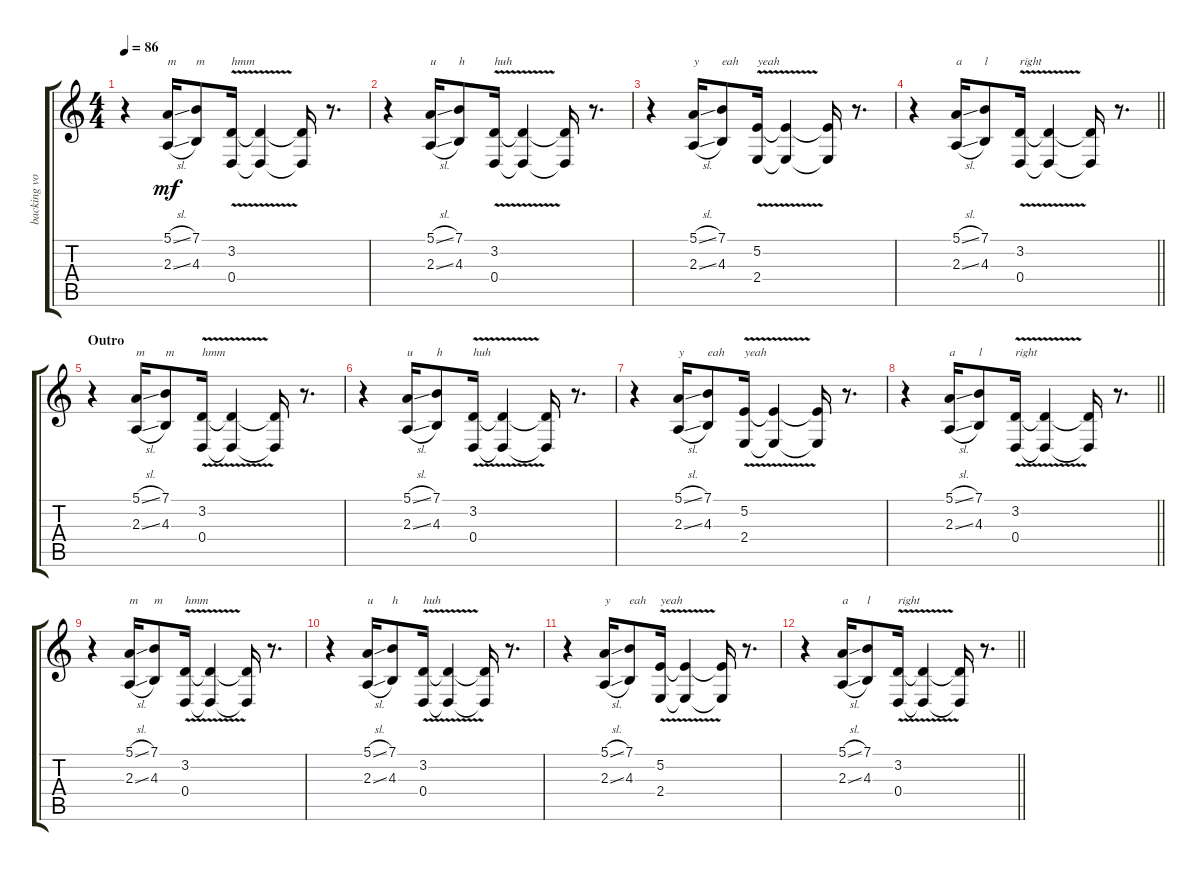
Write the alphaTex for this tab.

\track ("backing vocals" "backing vo") {instrument pad4choir}
\staff {score tabs}
\tuning (E4 B3 G3 D3 A2 E2) {hide}
\ts (4 4)
\tempo 86
\clef g2
\ks c
r.4{dy mf} (5.1{sl} 2.3{sl}).16{txt "m" volume 14 instrument synthvoice} (7.1 4.3).8{txt "m"} (3.2{v} 0.4{v}).16{txt "hmm" instrument voiceoohs} (3.2{t} 0.4{t}).4 (3.2{t} 0.4{t}).16 r.8{d} |
r.4 (5.1{sl} 2.3{sl}).16{txt "u" volume 11 instrument choiraahs} (7.1 4.3).8{txt "h"} (3.2{v} 0.4{v}).16{txt "huh"} (3.2{t} 0.4{t}).4 (3.2{t} 0.4{t}).16 r.8{d} |
r.4 (5.1{sl} 2.3{sl}).16{txt "y" volume 13 instrument synthvoice} (7.1 4.3).8{txt "eah"} (5.2{v} 2.4{v}).16{txt "yeah"} (5.2{t} 2.4{t}).4 (5.2{t} 2.4{t}).16 r.8{d} |
\barLineRight lightlight
r.4 (5.1{sl} 2.3{sl}).16{txt "a" instrument choiraahs} (7.1 4.3).8{txt "l"} (3.2{v} 0.4{v}).16{txt "right"} (3.2{t} 0.4{t}).4 (3.2{t} 0.4{t}).16 r.8{d} |
\section ("" "Outro")
r.4 (5.1{sl} 2.3{sl}).16{txt "m" volume 14 instrument synthvoice} (7.1 4.3).8{txt "m"} (3.2{v} 0.4{v}).16{txt "hmm" instrument voiceoohs} (3.2{t} 0.4{t}).4 (3.2{t} 0.4{t}).16 r.8{d} |
r.4 (5.1{sl} 2.3{sl}).16{txt "u" volume 11 instrument choiraahs} (7.1 4.3).8{txt "h"} (3.2{v} 0.4{v}).16{txt "huh"} (3.2{t} 0.4{t}).4 (3.2{t} 0.4{t}).16 r.8{d} |
r.4 (5.1{sl} 2.3{sl}).16{txt "y" volume 13 instrument synthvoice} (7.1 4.3).8{txt "eah"} (5.2{v} 2.4{v}).16{txt "yeah"} (5.2{t} 2.4{t}).4 (5.2{t} 2.4{t}).16 r.8{d} |
\barLineRight lightlight
r.4 (5.1{sl} 2.3{sl}).16{txt "a" instrument choiraahs} (7.1 4.3).8{txt "l"} (3.2{v} 0.4{v}).16{txt "right"} (3.2{t} 0.4{t}).4 (3.2{t} 0.4{t}).16 r.8{d} |
r.4 (5.1{sl} 2.3{sl}).16{txt "m" volume 14 instrument synthvoice} (7.1 4.3).8{txt "m"} (3.2{v} 0.4{v}).16{txt "hmm" instrument voiceoohs} (3.2{t} 0.4{t}).4 (3.2{t} 0.4{t}).16 r.8{d} |
r.4 (5.1{sl} 2.3{sl}).16{txt "u" volume 11 instrument choiraahs} (7.1 4.3).8{txt "h"} (3.2{v} 0.4{v}).16{txt "huh"} (3.2{t} 0.4{t}).4 (3.2{t} 0.4{t}).16 r.8{d} |
r.4 (5.1{sl} 2.3{sl}).16{txt "y" volume 13 instrument synthvoice} (7.1 4.3).8{txt "eah"} (5.2{v} 2.4{v}).16{txt "yeah"} (5.2{t} 2.4{t}).4 (5.2{t} 2.4{t}).16 r.8{d} |
\barLineRight lightlight
r.4 (5.1{sl} 2.3{sl}).16{txt "a" instrument choiraahs} (7.1 4.3).8{txt "l"} (3.2{v} 0.4{v}).16{txt "right"} (3.2{t} 0.4{t}).4 (3.2{t} 0.4{t}).16 r.8{d}
